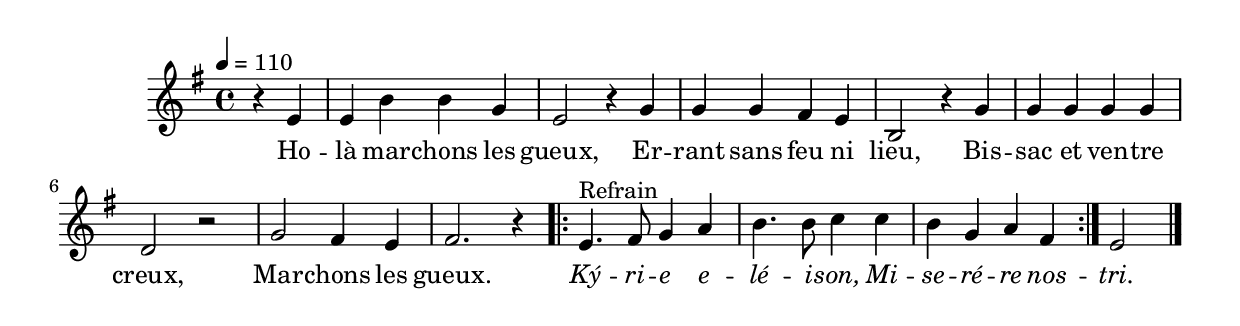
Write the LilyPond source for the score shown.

\version "2.16"
\language "français"

\header {
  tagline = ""
  composer = ""
}

MetriqueArmure = {
  \tempo 4=110
  \time 4/4
  \key fa \major
}

italique = { \override Score . LyricText #'font-shape = #'italic }

roman = { \override Score . LyricText #'font-shape = #'roman }

MusiqueCouplet = \relative do' {
  \partial 2
  r4 re | re4 la' la fa | re2
  r4 fa | fa4 fa mi re | la2
  r4 fa' | fa4 fa fa fa | do2
  r2 | fa2 mi4 re | mi2. r4 |
}

MusiqueRefrain = \relative do' {
  \repeat volta 2 {
    re4.^"Refrain" mi8 fa4 sol | la4. la8 sib4
    sib4 | la4 fa sol mi |
  }
  re2
  \bar "|."
}

ParolesCouplet = \lyricmode {
  Ho -- là mar -- chons les gueux,
  Er -- rant sans feu ni lieu,
  Bis -- sac et ven -- tre creux,
  Mar -- chons les gueux.
}

ParolesRefrain = \lyricmode {
  \italique
  Ký -- ri -- e e -- lé -- i -- son,
  Mi -- se -- ré -- re nos -- tri.
}

\score{\transpose do re
  <<
    \new Staff <<
      \set Staff.midiInstrument = "flute"
      \set Staff.autoBeaming = ##f
      \new Voice = "theme" {
        \override Score.PaperColumn #'keep-inside-line = ##t
        \MetriqueArmure
        \MusiqueCouplet
        \MusiqueRefrain
      }
    >>
    \new Lyrics \lyricsto theme {
      \ParolesCouplet
      \ParolesRefrain
    }
  >>
  \layout{}
}

\score{\transpose do re
  <<
    \new Staff <<
      \set Staff.midiInstrument = "flute"
      \set Staff.autoBeaming = ##f
      \new Voice = "theme" {
        \override Score.PaperColumn #'keep-inside-line = ##t
        \MetriqueArmure
        \unfoldRepeats {
          \MusiqueCouplet
          <<
            {\voiceOne \MusiqueRefrain}
            \new Voice = "canon" {\voiceTwo s1 \MusiqueRefrain}
          >>
        }
      }
    >>
    \new Lyrics \lyricsto theme {
      \ParolesCouplet
      \ParolesRefrain
    }
    \new Lyrics \lyricsto canon {
      \ParolesRefrain
    }
  >>
  \midi{}
}
